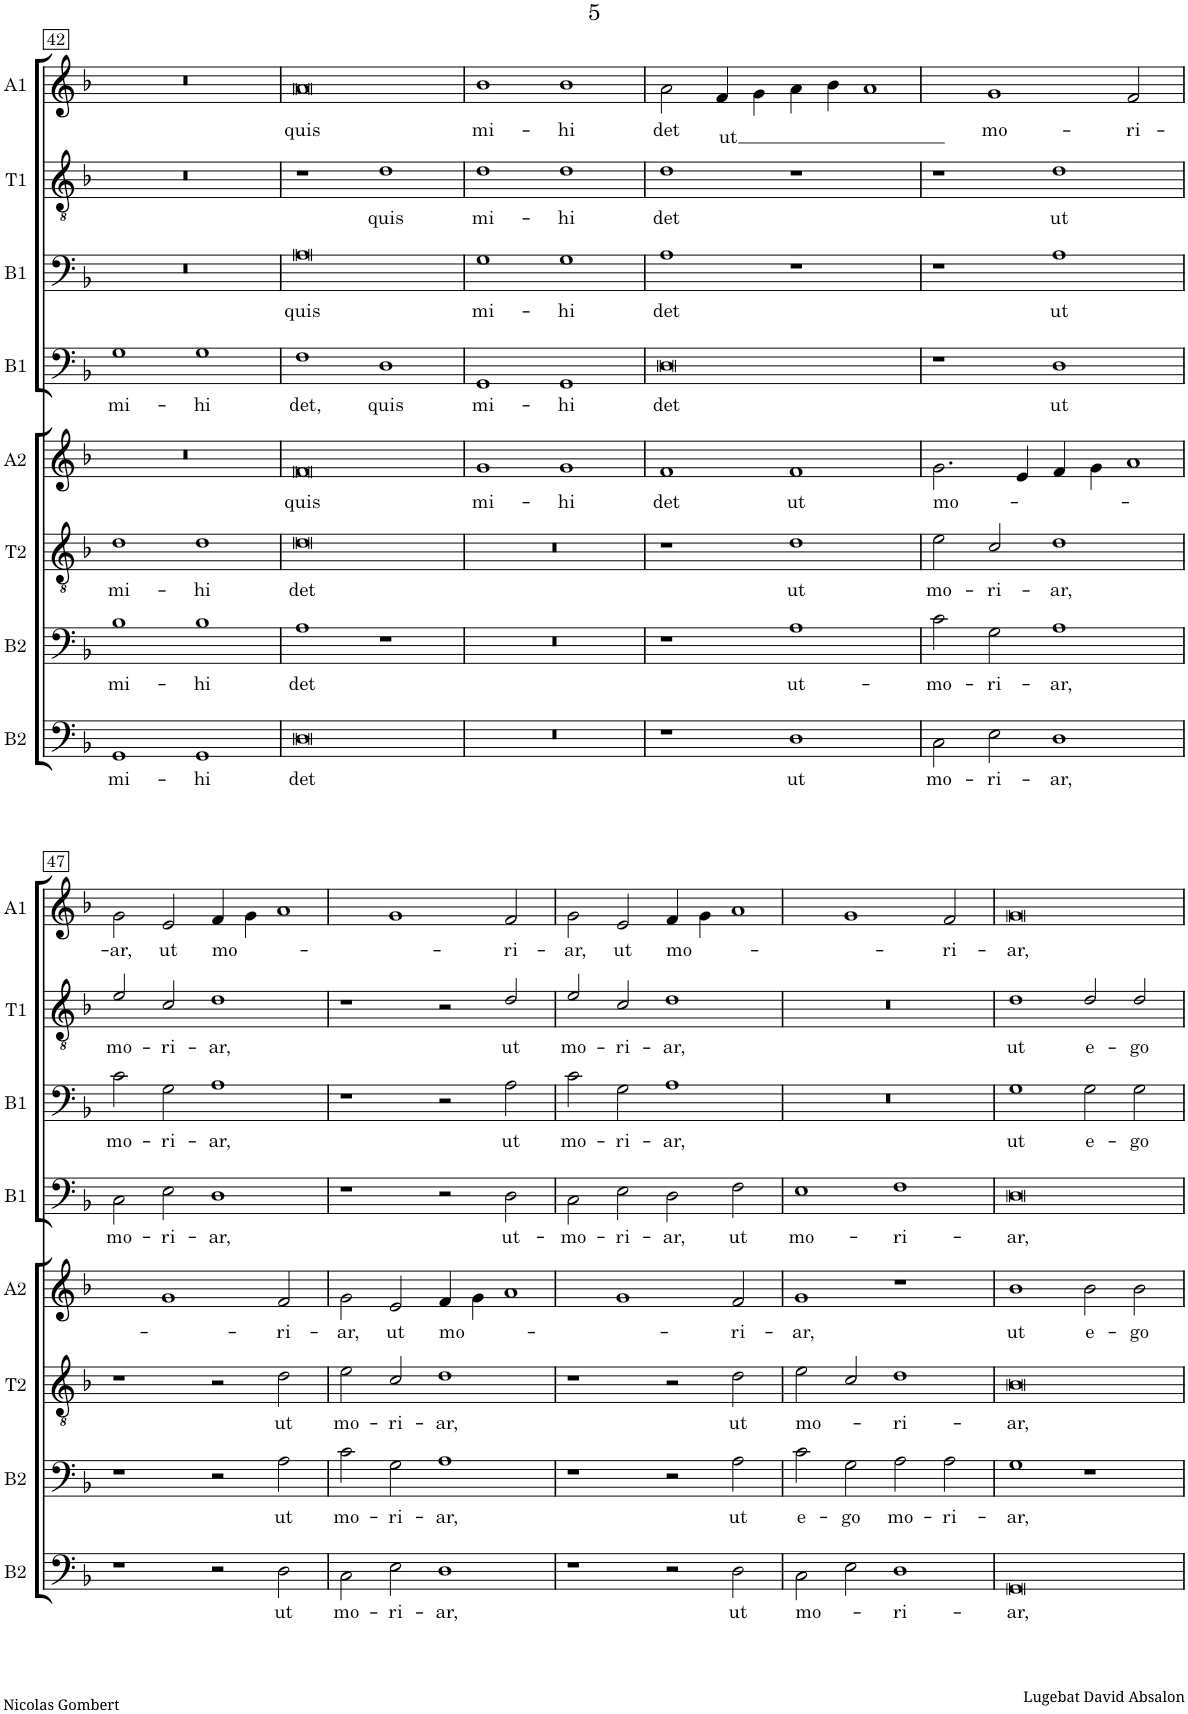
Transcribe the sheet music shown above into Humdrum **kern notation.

**kern	**text	**kern	**text	**kern	**text	**kern	**text	**kern	**text	**kern	**text	**kern	**text	**kern	**text
*part8	*part8	*part7	*part7	*part6	*part6	*part5	*part5	*part4	*part4	*part3	*part3	*part2	*part2	*part1	*part1
*staff8	*staff8	*staff7	*staff7	*staff6	*staff6	*staff5	*staff5	*staff4	*staff4	*staff3	*staff3	*staff2	*staff2	*staff1	*staff1
*I"Bass II	*	*I"Bar II	*	*I"Tenor II	*	*I"Alto II	*	*I"Bass I	*	*I"Bar I	*	*I"Tenor I	*	*I"Alto I	*
*I'B2	*	*I'B2	*	*I'T2	*	*I'A2	*	*I'B1	*	*I'B1	*	*I'T1	*	*I'A1	*
!!LO:PB:g=z
*clefF4	*	*clefF4	*	*clefGv2	*	*clefG2	*	*clefF4	*	*clefF4	*	*clefGv2	*	*clefG2	*
*k[b-]	*	*k[b-]	*	*k[b-]	*	*k[b-]	*	*k[b-]	*	*k[b-]	*	*k[b-]	*	*k[b-]	*
*M4/2	*	*M4/2	*	*M4/2	*	*M4/2	*	*M4/2	*	*M4/2	*	*M4/2	*	*M4/2	*
=42	=42	=42	=42	=42	=42	=42	=42	=42	=42	=42	=42	=42	=42	=42	=42
!	!LO:LY:b	!	!LO:LY:b	!	!LO:LY:b	!	!	!	!LO:LY:b	!	!	!	!	!	!
1GG	mi-	1B-	mi-	1d	mi-	0r	.	1G	mi-	0r	.	0r	.	0r	.
!	!LO:LY:b	!	!LO:LY:b	!	!LO:LY:b	!	!	!	!LO:LY:b	!	!	!	!	!	!
1GG	-hi	1B-	-hi	1d	-hi	.	.	1G	-hi	.	.	.	.	.	.
=43	=43	=43	=43	=43	=43	=43	=43	=43	=43	=43	=43	=43	=43	=43	=43
!	!LO:LY:b	!	!LO:LY:b	!	!LO:LY:b	!	!LO:LY:b	!	!LO:LY:b	!	!LO:LY:b	!	!	!	!LO:LY:b
0D	det	1A	det	0d	det	0f	quis	1F	det,	0A	quis	1r	.	0a	quis
!	!	!	!	!	!	!	!	!	!LO:LY:b	!	!	!	!LO:LY:b	!	!
.	.	1r	.	.	.	.	.	1D	quis	.	.	1d	quis	.	.
=44	=44	=44	=44	=44	=44	=44	=44	=44	=44	=44	=44	=44	=44	=44	=44
!	!	!	!	!	!	!	!LO:LY:b	!	!LO:LY:b	!	!LO:LY:b	!	!LO:LY:b	!	!LO:LY:b
0r	.	0r	.	0r	.	1g	mi-	1GG	mi-	1G	mi-	1d	mi-	1b-	mi-
!	!	!	!	!	!	!	!LO:LY:b	!	!LO:LY:b	!	!LO:LY:b	!	!LO:LY:b	!	!LO:LY:b
.	.	.	.	.	.	1g	-hi	1GG	-hi	1G	-hi	1d	-hi	1b-	-hi
=45	=45	=45	=45	=45	=45	=45	=45	=45	=45	=45	=45	=45	=45	=45	=45
!	!	!	!	!	!	!	!LO:LY:b	!	!LO:LY:b	!	!LO:LY:b	!	!LO:LY:b	!	!LO:LY:b
1r	.	1r	.	1r	.	1f	det	0D	det	1A	det	1d	det	2a\	det
!	!	!	!	!	!	!	!	!	!	!	!	!	!	!	!LO:LY:b
.	.	.	.	.	.	.	.	.	.	.	.	.	.	4f/	ut
.	.	.	.	.	.	.	.	.	.	.	.	.	.	4g\	.
!	!LO:LY:b	!	!LO:LY:b	!	!LO:LY:b	!	!LO:LY:b	!	!	!	!	!	!	!	!
1D	ut	1A	ut-	1d	ut	1f	ut	.	.	1r	.	1r	.	4a\	.
.	.	.	.	.	.	.	.	.	.	.	.	.	.	4b-\	.
.	.	.	.	.	.	.	.	.	.	.	.	.	.	[>2a	.
=46	=46	=46	=46	=46	=46	=46	=46	=46	=46	=46	=46	=46	=46	=46	=46
!	!LO:LY:b	!	!LO:LY:b	!	!LO:LY:b	!	!LO:LY:b	!	!	!	!	!	!	!	!
2C\	mo-	2c\	-mo-	2e\	mo-	2.g\	mo-	1r	.	1r	.	1r	.	2a\]	.
!	!LO:LY:b	!	!LO:LY:b	!	!LO:LY:b	!	!	!	!	!	!	!	!	!	!LO:LY:b
2E\	-ri-	2G\	-ri-	2c/	-ri-	.	.	.	.	.	.	.	.	1g	mo-
.	.	.	.	.	.	4e/	.	.	.	.	.	.	.	.	.
!	!LO:LY:b	!	!LO:LY:b	!	!LO:LY:b	!	!	!	!LO:LY:b	!	!LO:LY:b	!	!LO:LY:b	!	!
1D	-ar,	1A	-ar,	1d	-ar,	4f/	.	1D	ut	1A	ut	1d	ut	.	.
.	.	.	.	.	.	4g\	.	.	.	.	.	.	.	.	.
!	!	!	!	!	!	!	!	!	!	!	!	!	!	!	!LO:LY:b
.	.	.	.	.	.	[>2a	.	.	.	.	.	.	.	2f/	-ri-
!!LO:LB:g=z
=47	=47	=47	=47	=47	=47	=47	=47	=47	=47	=47	=47	=47	=47	=47	=47
!	!	!	!	!	!	!	!	!	!LO:LY:b	!	!LO:LY:b	!	!LO:LY:b	!	!LO:LY:b
1r	.	1r	.	1r	.	2a\]	.	2C\	mo-	2c\	mo-	2e/	mo-	2g\	-ar,
!	!	!	!	!	!	!	!	!	!LO:LY:b	!	!LO:LY:b	!	!LO:LY:b	!	!LO:LY:b
.	.	.	.	.	.	1g	.	2E\	-ri-	2G\	-ri-	2c/	-ri-	2e/	ut
!	!	!	!	!	!	!	!	!	!LO:LY:b	!	!LO:LY:b	!	!LO:LY:b	!	!LO:LY:b
2r	.	2r	.	2r	.	.	.	1D	-ar,	1A	-ar,	1d	-ar,	4f/	mo-
.	.	.	.	.	.	.	.	.	.	.	.	.	.	4g\	.
!	!LO:LY:b	!	!LO:LY:b	!	!LO:LY:b	!	!LO:LY:b	!	!	!	!	!	!	!	!
2D\	ut	2A\	ut	2d\	ut	2f/	-ri-	.	.	.	.	.	.	[>2a	.
=48	=48	=48	=48	=48	=48	=48	=48	=48	=48	=48	=48	=48	=48	=48	=48
!	!LO:LY:b	!	!LO:LY:b	!	!LO:LY:b	!	!LO:LY:b	!	!	!	!	!	!	!	!
2C\	mo-	2c\	mo-	2e\	mo-	2g\	-ar,	1r	.	1r	.	1r	.	2a\]	.
!	!LO:LY:b	!	!LO:LY:b	!	!LO:LY:b	!	!LO:LY:b	!	!	!	!	!	!	!	!
2E\	-ri-	2G\	-ri-	2c/	-ri-	2e/	ut	.	.	.	.	.	.	1g	.
!	!LO:LY:b	!	!LO:LY:b	!	!LO:LY:b	!	!LO:LY:b	!	!	!	!	!	!	!	!
1D	-ar,	1A	-ar,	1d	-ar,	4f/	mo-	2r	.	2r	.	2r	.	.	.
.	.	.	.	.	.	4g\	.	.	.	.	.	.	.	.	.
!	!	!	!	!	!	!	!	!	!LO:LY:b	!	!LO:LY:b	!	!LO:LY:b	!	!LO:LY:b
.	.	.	.	.	.	[>2a	.	2D\	ut-	2A\	ut	2d/	ut	2f/	-ri-
=49	=49	=49	=49	=49	=49	=49	=49	=49	=49	=49	=49	=49	=49	=49	=49
!	!	!	!	!	!	!	!	!	!LO:LY:b	!	!LO:LY:b	!	!LO:LY:b	!	!LO:LY:b
1r	.	1r	.	1r	.	2a\]	.	2C\	-mo-	2c\	mo-	2e/	mo-	2g\	-ar,
!	!	!	!	!	!	!	!	!	!LO:LY:b	!	!LO:LY:b	!	!LO:LY:b	!	!LO:LY:b
.	.	.	.	.	.	1g	.	2E\	-ri-	2G\	-ri-	2c/	-ri-	2e/	ut
!	!	!	!	!	!	!	!	!	!LO:LY:b	!	!LO:LY:b	!	!LO:LY:b	!	!LO:LY:b
2r	.	2r	.	2r	.	.	.	2D\	-ar,	1A	-ar,	1d	-ar,	4f/	mo-
.	.	.	.	.	.	.	.	.	.	.	.	.	.	4g\	.
!	!LO:LY:b	!	!LO:LY:b	!	!LO:LY:b	!	!LO:LY:b	!	!LO:LY:b	!	!	!	!	!	!
2D\	ut	2A\	ut	2d\	ut	2f/	-ri-	2F\	ut	.	.	.	.	[>2a	.
=50	=50	=50	=50	=50	=50	=50	=50	=50	=50	=50	=50	=50	=50	=50	=50
!	!LO:LY:b	!	!LO:LY:b	!	!LO:LY:b	!	!LO:LY:b	!	!LO:LY:b	!	!	!	!	!	!
2C\	mo-	2c\	e-	2e\	mo-	1g	-ar,	1E	mo-	0r	.	0r	.	2a\]	.
!	!	!	!LO:LY:b	!	!	!	!	!	!	!	!	!	!	!	!
2E\	.	2G\	-go	2c/	.	.	.	.	.	.	.	.	.	1g	.
!	!LO:LY:b	!	!LO:LY:b	!	!LO:LY:b	!	!	!	!LO:LY:b	!	!	!	!	!	!
1D	-ri-	2A\	mo-	1d	-ri-	1r	.	1F	-ri-	.	.	.	.	.	.
!	!	!	!LO:LY:b	!	!	!	!	!	!	!	!	!	!	!	!LO:LY:b
.	.	2A\	-ri-	.	.	.	.	.	.	.	.	.	.	2f/	-ri-
=51	=51	=51	=51	=51	=51	=51	=51	=51	=51	=51	=51	=51	=51	=51	=51
!	!LO:LY:b	!	!LO:LY:b	!	!LO:LY:b	!	!LO:LY:b	!	!LO:LY:b	!	!LO:LY:b	!	!LO:LY:b	!	!LO:LY:b
0GG	-ar,	1G	-ar,	0B-	-ar,	1b-	ut	0D	-ar,	1G	ut	1d	ut	0g	-ar,
!	!	!	!	!	!	!	!LO:LY:b	!	!	!	!LO:LY:b	!	!LO:LY:b	!	!
.	.	1r	.	.	.	2b-\	e-	.	.	2G\	e-	2d/	e-	.	.
!	!	!	!	!	!	!	!LO:LY:b	!	!	!	!LO:LY:b	!	!LO:LY:b	!	!
.	.	.	.	.	.	2b-\	-go	.	.	2G\	-go	2d/	-go	.	.
=	=	=	=	=	=	=	=	=	=	=	=	=	=	=	=
*-	*-	*-	*-	*-	*-	*-	*-	*-	*-	*-	*-	*-	*-	*-	*-
